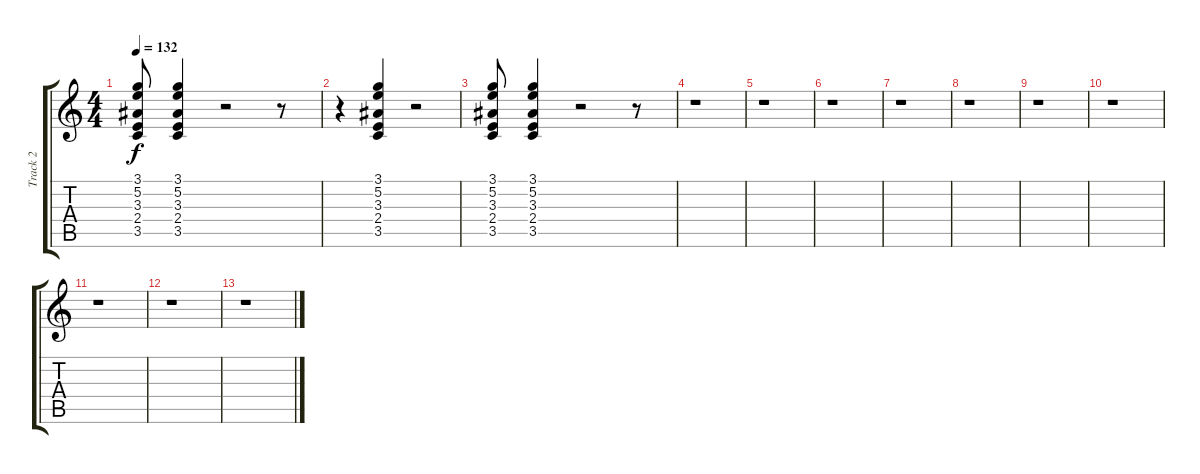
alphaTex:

\track ("Track 2" "Track 2") {instrument acousticguitarsteel}
\staff {score tabs}
\tuning (E4 B3 G3 D3 A2 E2) {hide}
\ts (4 4)
\tempo 132
\clef g2
\ks c
(3.1 5.2 3.3 2.4 3.5).8{dy f} (3.1 5.2 3.3 2.4 3.5).4 r.2 r.8 |
r.4 (3.1 5.2 3.3 2.4 3.5).4 r.2 |
(3.1 5.2 3.3 2.4 3.5).8 (3.1 5.2 3.3 2.4 3.5).4 r.2 r.8 |
r.1 |
r.1 |
r.1 |
r.1 |
r.1 |
r.1 |
r.1 |
r.1 |
r.1 |
r.1
